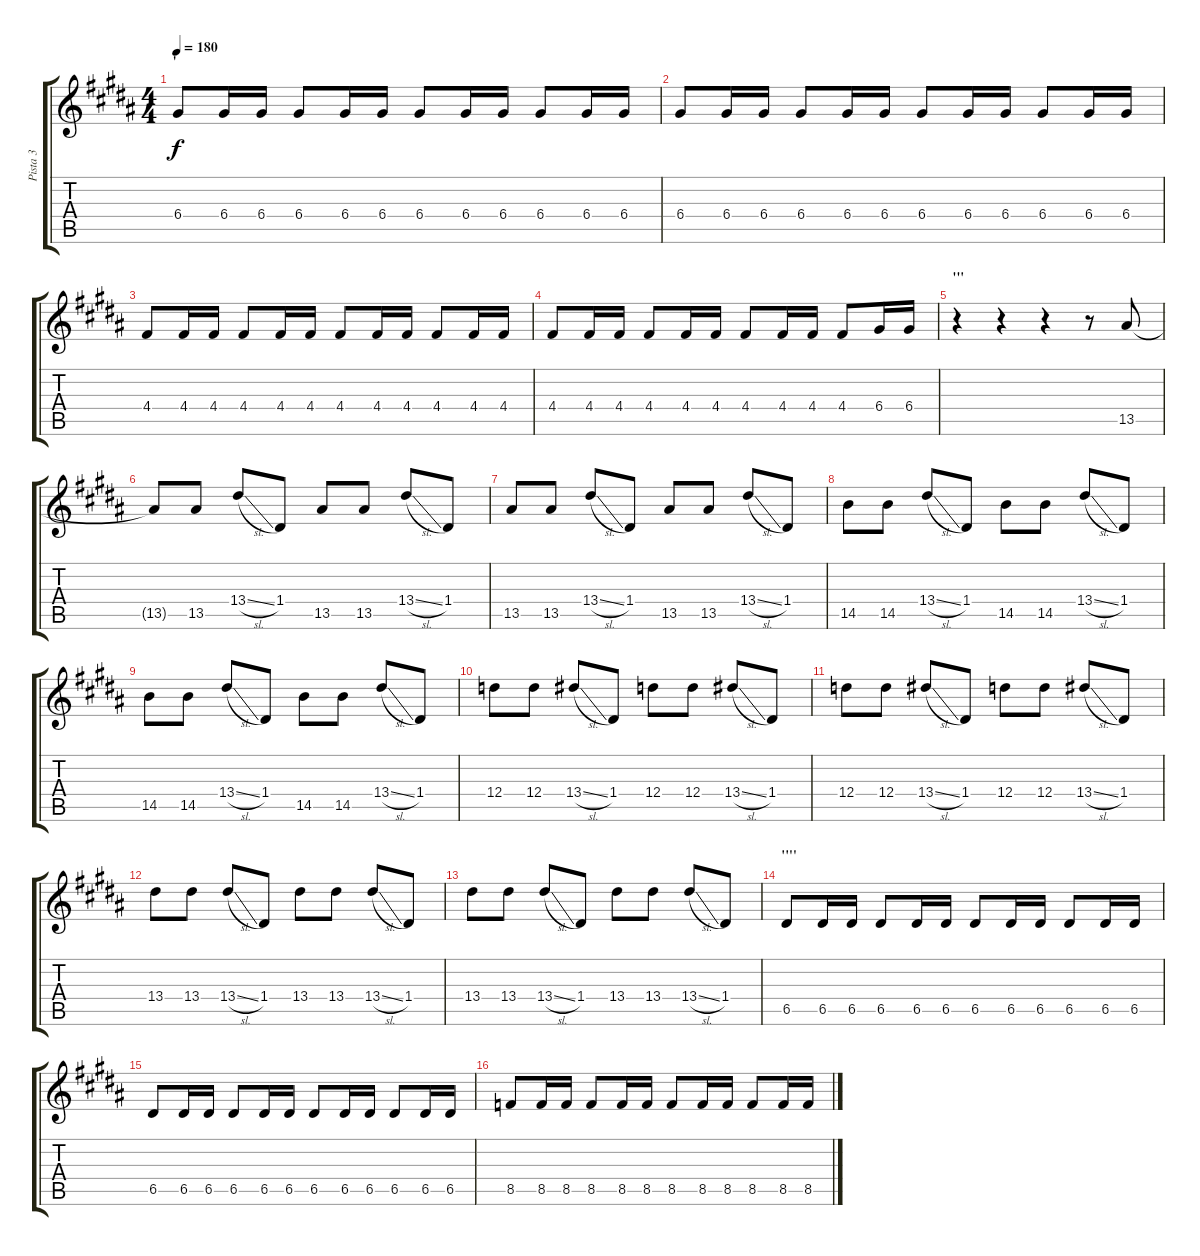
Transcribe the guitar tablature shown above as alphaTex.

\track ("Pista 3" "Pista 3") {instrument electricbassfinger}
\staff {score tabs}
\tuning (E4 B3 G3 D3 A2 E2) {hide}
\ts (4 4)
\section ("" "'")
\tempo 180
\clef g2
\ks b
6.4.8{dy f} 6.4.16 6.4.16 6.4.8 6.4.16 6.4.16 6.4.8 6.4.16 6.4.16 6.4.8 6.4.16 6.4.16 |
6.4.8 6.4.16 6.4.16 6.4.8 6.4.16 6.4.16 6.4.8 6.4.16 6.4.16 6.4.8 6.4.16 6.4.16 |
4.4.8 4.4.16 4.4.16 4.4.8 4.4.16 4.4.16 4.4.8 4.4.16 4.4.16 4.4.8 4.4.16 4.4.16 |
4.4.8 4.4.16 4.4.16 4.4.8 4.4.16 4.4.16 4.4.8 4.4.16 4.4.16 4.4.8 6.4.16 6.4.16 |
\section ("" "'''")
r.4 r.4 r.4 r.8 13.5.8 |
\section ("" "")
13.5{t}.8 13.5.8 13.4{sl}.8 1.4.8 13.5.8 13.5.8 13.4{sl}.8 1.4.8 |
13.5.8 13.5.8 13.4{sl}.8 1.4.8 13.5.8 13.5.8 13.4{sl}.8 1.4.8 |
14.5.8 14.5.8 13.4{sl}.8 1.4.8 14.5.8 14.5.8 13.4{sl}.8 1.4.8 |
14.5.8 14.5.8 13.4{sl}.8 1.4.8 14.5.8 14.5.8 13.4{sl}.8 1.4.8 |
12.4.8 12.4.8 13.4{sl}.8 1.4.8 12.4.8 12.4.8 13.4{sl}.8 1.4.8 |
12.4.8 12.4.8 13.4{sl}.8 1.4.8 12.4.8 12.4.8 13.4{sl}.8 1.4.8 |
13.4.8 13.4.8 13.4{sl}.8 1.4.8 13.4.8 13.4.8 13.4{sl}.8 1.4.8 |
13.4.8 13.4.8 13.4{sl}.8 1.4.8 13.4.8 13.4.8 13.4{sl}.8 1.4.8 |
\section ("" "''''")
6.5.8 6.5.16 6.5.16 6.5.8 6.5.16 6.5.16 6.5.8 6.5.16 6.5.16 6.5.8 6.5.16 6.5.16 |
6.5.8 6.5.16 6.5.16 6.5.8 6.5.16 6.5.16 6.5.8 6.5.16 6.5.16 6.5.8 6.5.16 6.5.16 |
8.5.8 8.5.16 8.5.16 8.5.8 8.5.16 8.5.16 8.5.8 8.5.16 8.5.16 8.5.8 8.5.16 8.5.16
